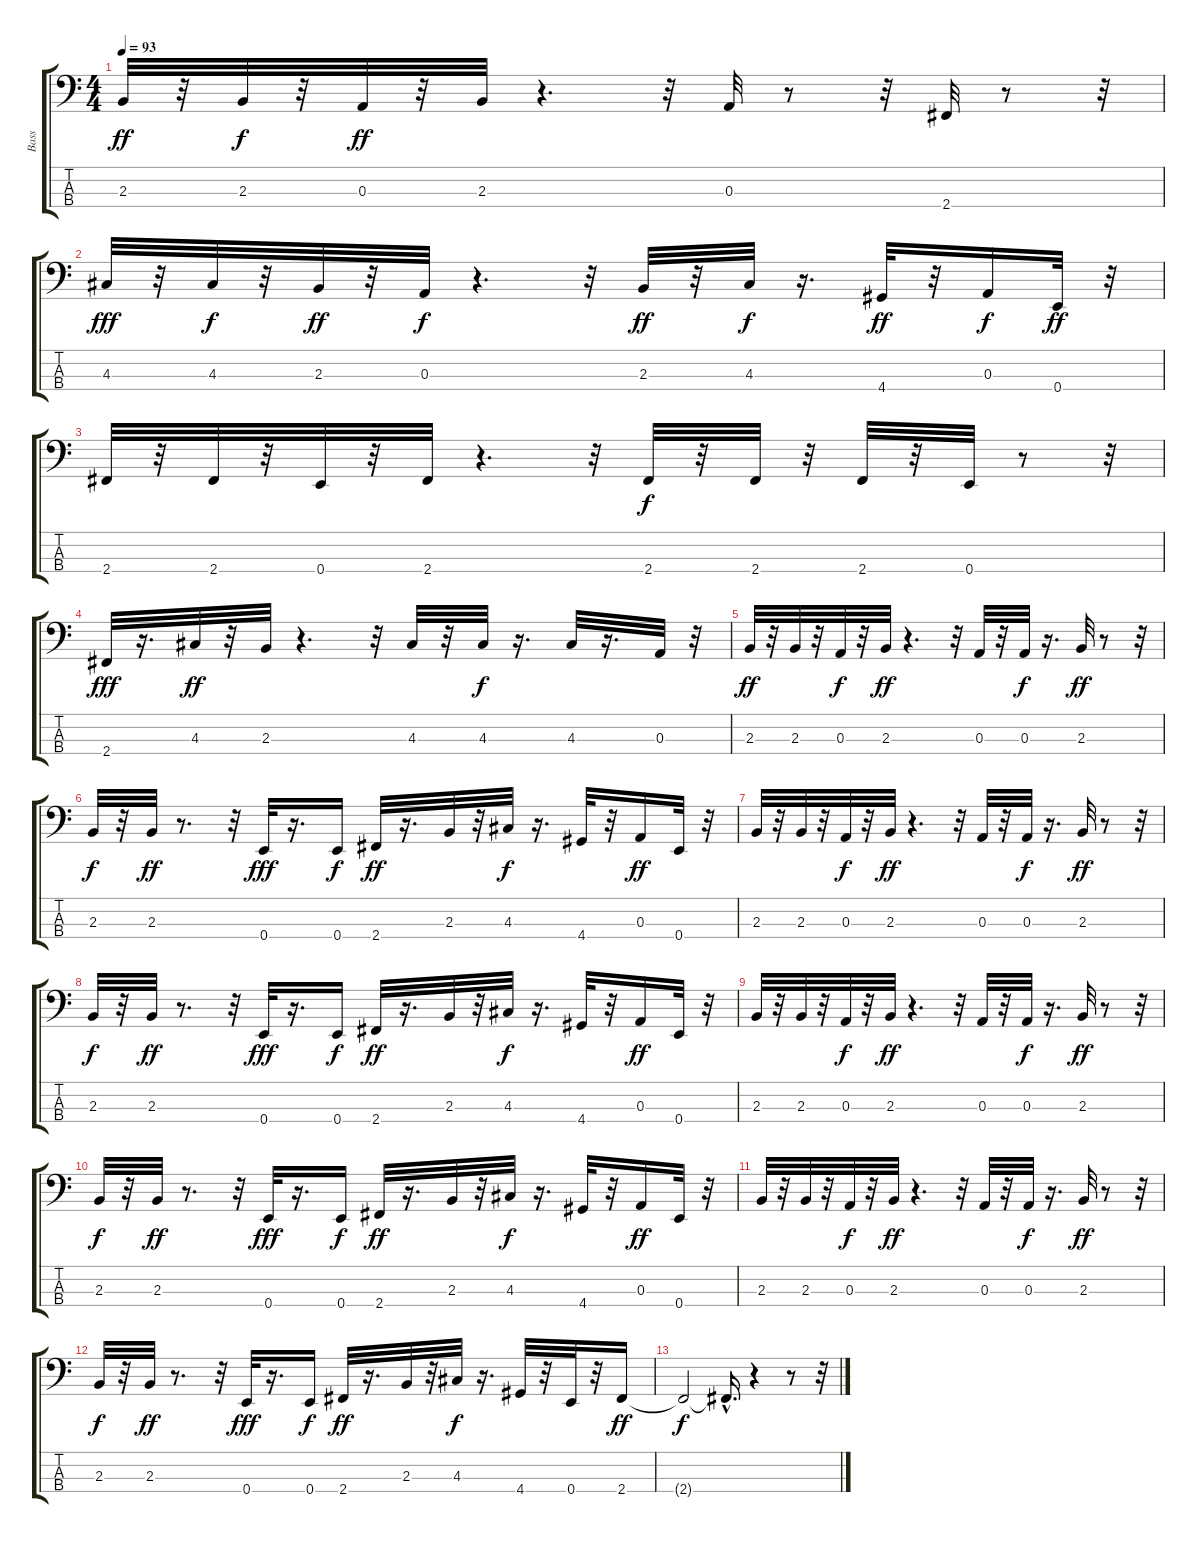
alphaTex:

\track ("Bass" "Bass") {instrument electricbassfinger}
\staff {score tabs}
\tuning (G2 D2 A1 E1) {hide}
\ts (4 4)
\tempo 93
\clef f4
\ks c
2.3.32{dy ff} r.32 2.3.32{dy f} r.32 0.3.32{dy ff} r.32 2.3.32 r.4{d} r.32 0.3.32 r.8 r.32 2.4.32 r.8 r.32 |
4.3.32{dy fff} r.32 4.3.32{dy f} r.32 2.3.32{dy ff} r.32 0.3.32{dy f} r.4{d} r.32 2.3.32{dy ff} r.32 4.3.32{dy f} r.16{d} 4.4.32{dy ff} r.32 0.3.16{dy f} 0.4.32{dy ff} r.32 |
2.4.32 r.32 2.4.32 r.32 0.4.32 r.32 2.4.32 r.4{d} r.32 2.4.32{dy f} r.32 2.4.32 r.32 2.4.32 r.32 0.4.32 r.8 r.32 |
2.4.32{dy fff} r.16{d} 4.3.32{dy ff} r.32 2.3.32 r.4{d} r.32 4.3.32 r.32 4.3.32{dy f} r.16{d} 4.3.32 r.16{d} 0.3.32 r.32 |
2.3.32{dy ff} r.32 2.3.32 r.32 0.3.32{dy f} r.32 2.3.32{dy ff} r.4{d} r.32 0.3.32 r.32 0.3.32{dy f} r.16{d} 2.3.32{dy ff} r.8 r.32 |
2.3.32{dy f} r.32 2.3.32{dy ff} r.8{d} r.32 0.4.32{dy fff} r.16{d} 0.4.16{dy f} 2.4.32{dy ff} r.16{d} 2.3.32 r.32 4.3.32{dy f} r.16{d} 4.4.32 r.32 0.3.16{dy ff} 0.4.32 r.32 |
2.3.32 r.32 2.3.32 r.32 0.3.32{dy f} r.32 2.3.32{dy ff} r.4{d} r.32 0.3.32 r.32 0.3.32{dy f} r.16{d} 2.3.32{dy ff} r.8 r.32 |
2.3.32{dy f} r.32 2.3.32{dy ff} r.8{d} r.32 0.4.32{dy fff} r.16{d} 0.4.16{dy f} 2.4.32{dy ff} r.16{d} 2.3.32 r.32 4.3.32{dy f} r.16{d} 4.4.32 r.32 0.3.16{dy ff} 0.4.32 r.32 |
2.3.32 r.32 2.3.32 r.32 0.3.32{dy f} r.32 2.3.32{dy ff} r.4{d} r.32 0.3.32 r.32 0.3.32{dy f} r.16{d} 2.3.32{dy ff} r.8 r.32 |
2.3.32{dy f} r.32 2.3.32{dy ff} r.8{d} r.32 0.4.32{dy fff} r.16{d} 0.4.16{dy f} 2.4.32{dy ff} r.16{d} 2.3.32 r.32 4.3.32{dy f} r.16{d} 4.4.32 r.32 0.3.16{dy ff} 0.4.32 r.32 |
2.3.32 r.32 2.3.32 r.32 0.3.32{dy f} r.32 2.3.32{dy ff} r.4{d} r.32 0.3.32 r.32 0.3.32{dy f} r.16{d} 2.3.32{dy ff} r.8 r.32 |
2.3.32{dy f} r.32 2.3.32{dy ff} r.8{d} r.32 0.4.32{dy fff} r.16{d} 0.4.16{dy f} 2.4.32{dy ff} r.16{d} 2.3.32 r.32 4.3.32{dy f} r.16{d} 4.4.32 r.32 0.4.32 r.32 2.4.16{dy ff} |
2.4{t}.2{dy f} 2.4{hac t}.16{d} r.4 r.8 r.32
